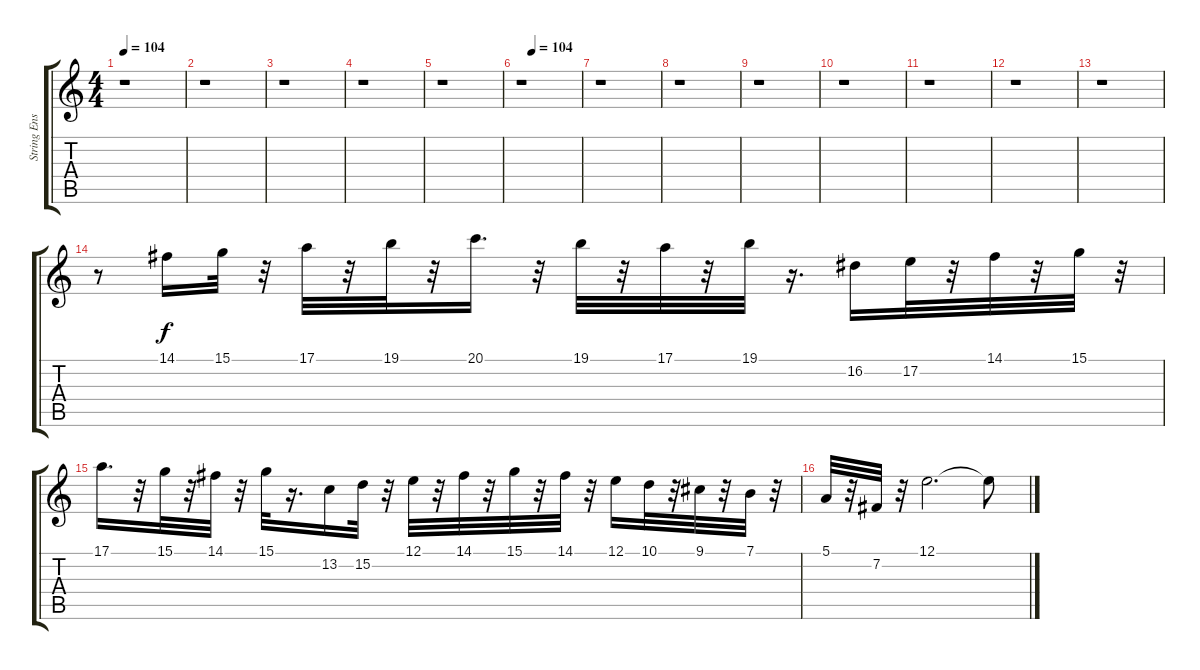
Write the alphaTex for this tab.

\track ("String Ensemble" "String Ens") {instrument stringensemble1}
\staff {score tabs}
\tuning (E4 B3 G3 D3 A2 E2) {hide}
\ts (4 4)
\tempo 104
\clef g2
\ks c
r.1{dy f} |
r.1 |
r.1 |
r.1 |
r.1 |
\tempo (104 0.1875)
r.1 |
r.1 |
r.1 |
r.1 |
r.1 |
r.1 |
r.1 |
r.1 |
r.8 14.1.16 15.1.32 r.32 17.1.32 r.32 19.1.32 r.32 20.1.16{d} r.32 19.1.32 r.32 17.1.32 r.32 19.1.32 r.16{d} 16.2.16 17.2.32 r.32 14.1.32 r.32 15.1.32 r.32 |
17.1.16{d} r.32 15.1.32 r.32 14.1.32 r.32 15.1.32 r.16{d} 13.2.16 15.2.32 r.32 12.1.32 r.32 14.1.32 r.32 15.1.32 r.32 14.1.32 r.32 12.1.16 10.1.32 r.32 9.1.32 r.32 7.1.32 r.32 |
5.1.32 r.32 7.2.32 r.32 12.1.2{d} 12.1{t}.8
